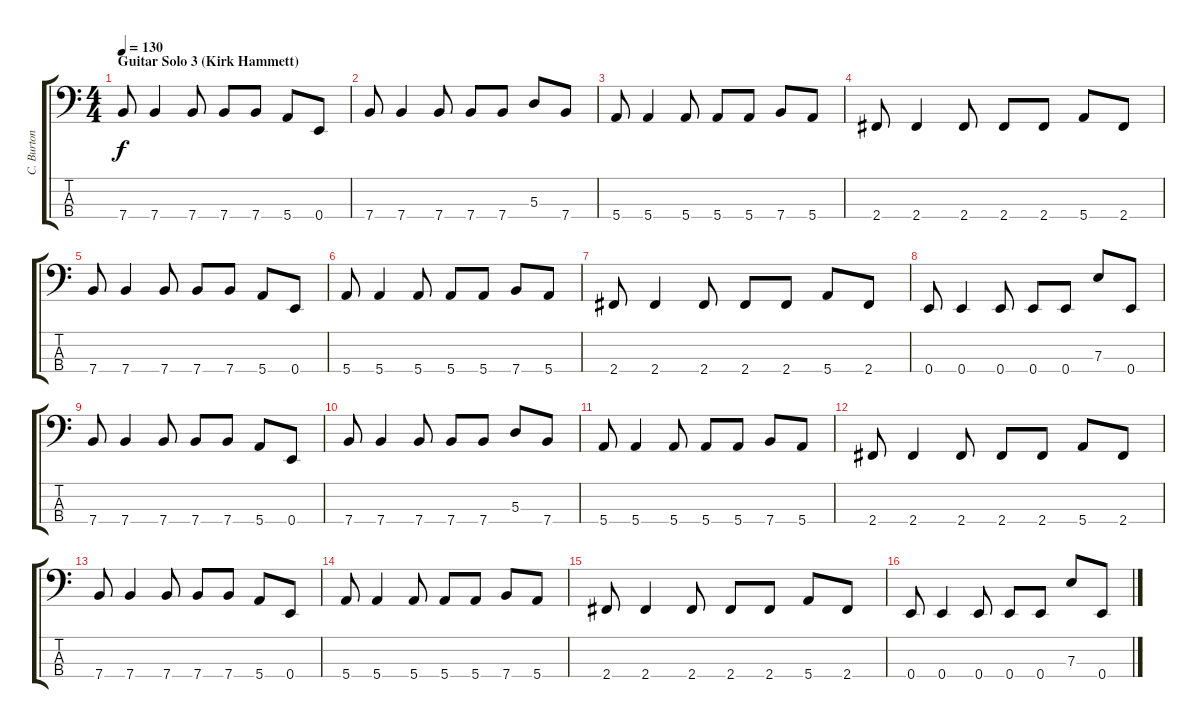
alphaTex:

\track ("C. Burton" "C. Burton") {instrument electricbassfinger}
\staff {score tabs}
\tuning (G2 D2 A1 E1) {hide}
\ts (4 4)
\section ("" "Guitar Solo 3 (Kirk Hammett)")
\tempo 130
\clef f4
\ks c
7.4.8{dy f} 7.4.4 7.4.8 7.4.8 7.4.8 5.4.8 0.4.8 |
7.4.8 7.4.4 7.4.8 7.4.8 7.4.8 5.3.8 7.4.8 |
5.4.8 5.4.4 5.4.8 5.4.8 5.4.8 7.4.8 5.4.8 |
2.4.8 2.4.4 2.4.8 2.4.8 2.4.8 5.4.8 2.4.8 |
7.4.8 7.4.4 7.4.8 7.4.8 7.4.8 5.4.8 0.4.8 |
5.4.8 5.4.4 5.4.8 5.4.8 5.4.8 7.4.8 5.4.8 |
2.4.8 2.4.4 2.4.8 2.4.8 2.4.8 5.4.8 2.4.8 |
0.4.8 0.4.4 0.4.8 0.4.8 0.4.8 7.3.8 0.4.8 |
7.4.8 7.4.4 7.4.8 7.4.8 7.4.8 5.4.8 0.4.8 |
7.4.8 7.4.4 7.4.8 7.4.8 7.4.8 5.3.8 7.4.8 |
5.4.8 5.4.4 5.4.8 5.4.8 5.4.8 7.4.8 5.4.8 |
2.4.8 2.4.4 2.4.8 2.4.8 2.4.8 5.4.8 2.4.8 |
7.4.8 7.4.4 7.4.8 7.4.8 7.4.8 5.4.8 0.4.8 |
5.4.8 5.4.4 5.4.8 5.4.8 5.4.8 7.4.8 5.4.8 |
2.4.8 2.4.4 2.4.8 2.4.8 2.4.8 5.4.8 2.4.8 |
0.4.8 0.4.4 0.4.8 0.4.8 0.4.8 7.3.8 0.4.8
